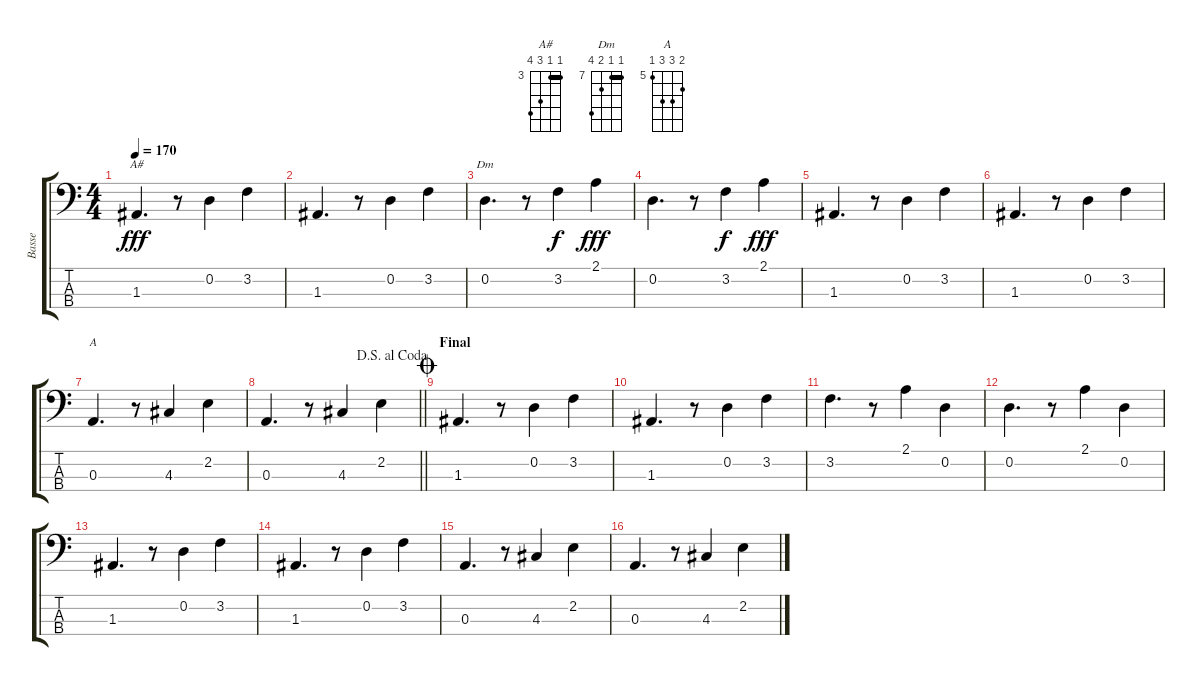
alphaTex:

\track ("Basse" "Basse") {instrument electricbassfinger}
\staff {score tabs}
\tuning (G2 D2 A1 E1) {hide}
\chord ("A#" 3 3 5 6) {firstfret 3 barre 3}
\chord ("Dm" 7 7 8 10) {firstfret 7 barre 7}
\chord ("A" 6 7 7 5) {firstfret 5}
\ts (4 4)
\tempo 170
\clef f4
\ks c
1.3.4{d ch "A#" dy fff} r.8 0.2.4 3.2.4 |
1.3.4{d} r.8 0.2.4 3.2.4 |
0.2.4{d ch "Dm"} r.8 3.2.4{dy f} 2.1.4{dy fff} |
0.2.4{d} r.8 3.2.4{dy f} 2.1.4{dy fff} |
1.3.4{d} r.8 0.2.4 3.2.4 |
1.3.4{d} r.8 0.2.4 3.2.4 |
0.3.4{d ch "A"} r.8 4.3.4 2.2.4 |
\jump dalsegnoalcoda
\barLineRight lightlight
0.3.4{d} r.8 4.3.4 2.2.4 |
\section ("" "Final")
\jump coda
1.3.4{d} r.8 0.2.4 3.2.4 |
1.3.4{d} r.8 0.2.4 3.2.4 |
3.2.4{d} r.8 2.1.4 0.2.4 |
0.2.4{d} r.8 2.1.4 0.2.4 |
1.3.4{d} r.8 0.2.4 3.2.4 |
1.3.4{d} r.8 0.2.4 3.2.4 |
0.3.4{d} r.8 4.3.4 2.2.4 |
0.3.4{d} r.8 4.3.4 2.2.4
